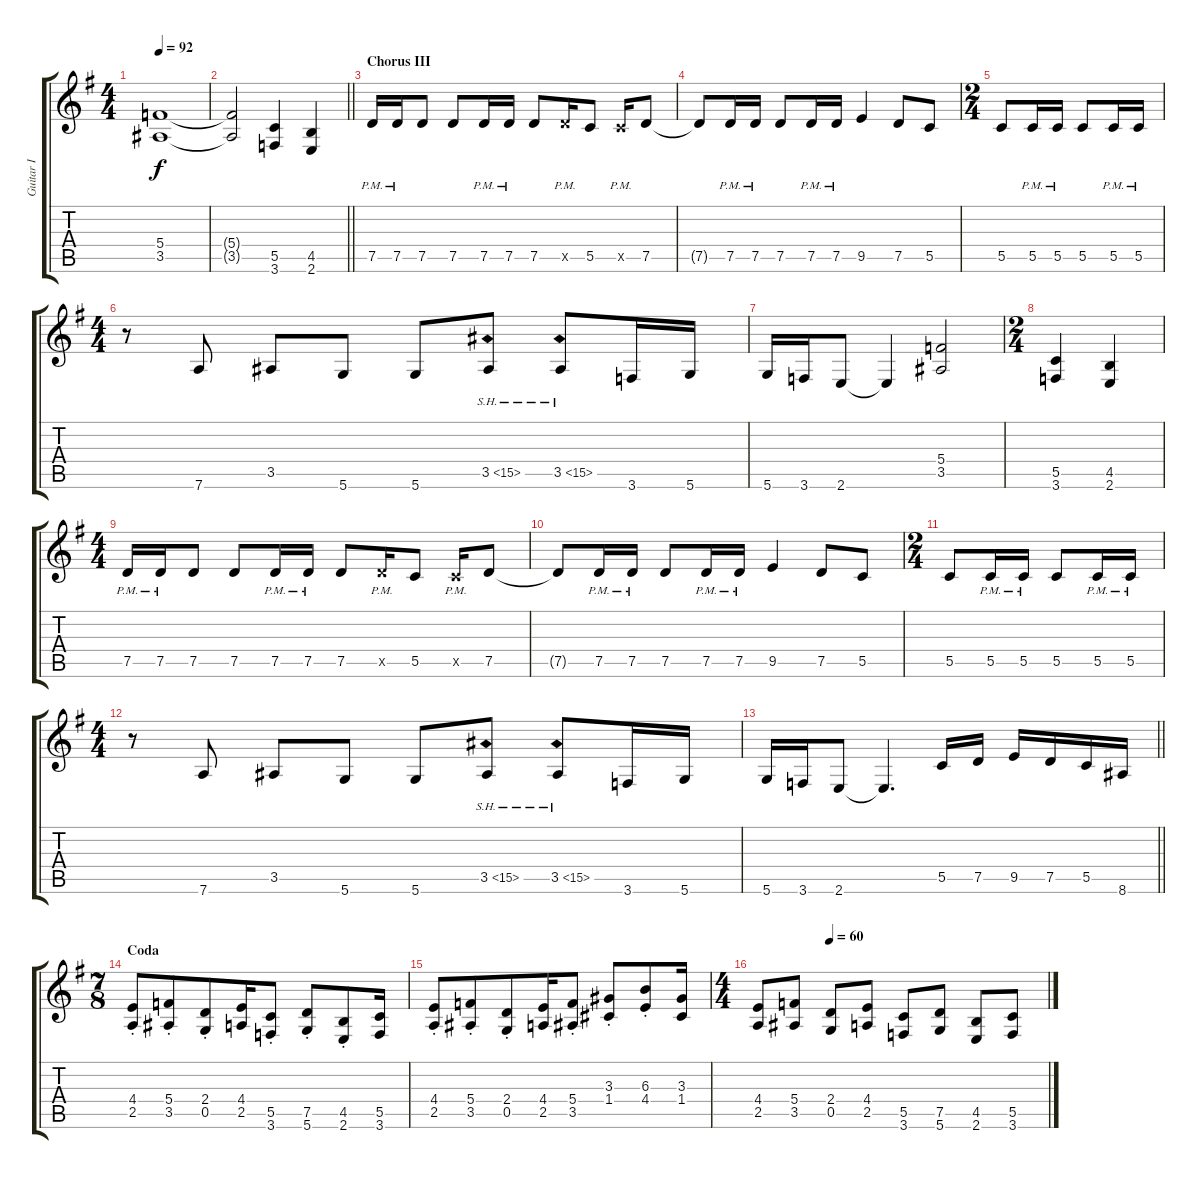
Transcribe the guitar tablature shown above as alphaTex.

\track ("Guitar I" "Guitar I") {instrument distortionguitar}
\staff {score tabs}
\tuning (D4 A3 F3 C3 G2 D2) {hide}
\ts (4 4)
\tempo 92
\clef g2
\ks eminor
(5.4 3.5).1{dy f} |
\barLineRight lightlight
(5.4{t} 3.5{t}).2 (5.5 3.6).4 (4.5 2.6).4 |
\section ("" "Chorus III")
7.5{pm}.16 7.5{pm}.16 7.5.8 7.5.8 7.5{pm}.16 7.5{pm}.16 7.5.8 7.5{pm x}.16 5.5.8 5.5{pm x}.16 7.5.8 |
7.5{t}.8 7.5{pm}.16 7.5{pm}.16 7.5.8 7.5{pm}.16 7.5{pm}.16 9.5.4 7.5.8 5.5.8 |
\ts (2 4)
5.5.8 5.5{pm}.16 5.5{pm}.16 5.5.8 5.5{pm}.16 5.5{pm}.16 |
\ts (4 4)
r.8 7.6.8 3.5.8 5.6.8 5.6.8 3.5{sh 12}.8 3.5{sh 12}.8 3.6.16 5.6.16 |
5.6.16 3.6.16 2.6.8 2.6{t}.4 (5.4 3.5).2 |
\ts (2 4)
(5.5 3.6).4 (4.5 2.6).4 |
\ts (4 4)
7.5{pm}.16 7.5{pm}.16 7.5.8 7.5.8 7.5{pm}.16 7.5{pm}.16 7.5.8 7.5{pm x}.16 5.5.8 5.5{pm x}.16 7.5.8 |
7.5{t}.8 7.5{pm}.16 7.5{pm}.16 7.5.8 7.5{pm}.16 7.5{pm}.16 9.5.4 7.5.8 5.5.8 |
\ts (2 4)
5.5.8 5.5{pm}.16 5.5{pm}.16 5.5.8 5.5{pm}.16 5.5{pm}.16 |
\ts (4 4)
r.8 7.6.8 3.5.8 5.6.8 5.6.8 3.5{sh 12}.8 3.5{sh 12}.8 3.6.16 5.6.16 |
\barLineRight lightlight
5.6.16 3.6.16 2.6.8 2.6{t}.4{d} 5.5.16 7.5.16 9.5.16 7.5.16 5.5.16 8.6.16 |
\ts (7 8)
\section ("" "Coda")
(4.4{st} 2.5{st}).8 (5.4{st} 3.5{st}).8 (2.4{st} 0.5{st}).8 (4.4 2.5).16 (5.5{st} 3.6{st}).8 (7.5{st} 5.6{st}).8 (4.5{st} 2.6{st}).8 (5.5 3.6).16 |
(4.4{st} 2.5{st}).8 (5.4{st} 3.5{st}).8 (2.4{st} 0.5{st}).8 (4.4 2.5).16 (5.4{st} 3.5{st}).8 (3.3{st} 1.4{st}).8 (6.3{st} 4.4{st}).8 (3.3 1.4).16 |
\ts (4 4)
\tempo (60 0.25)
(4.4 2.5).8 (5.4 3.5).8 (2.4 0.5).8 (4.4 2.5).8 (5.5 3.6).8 (7.5 5.6).8 (4.5 2.6).8 (5.5 3.6).8
